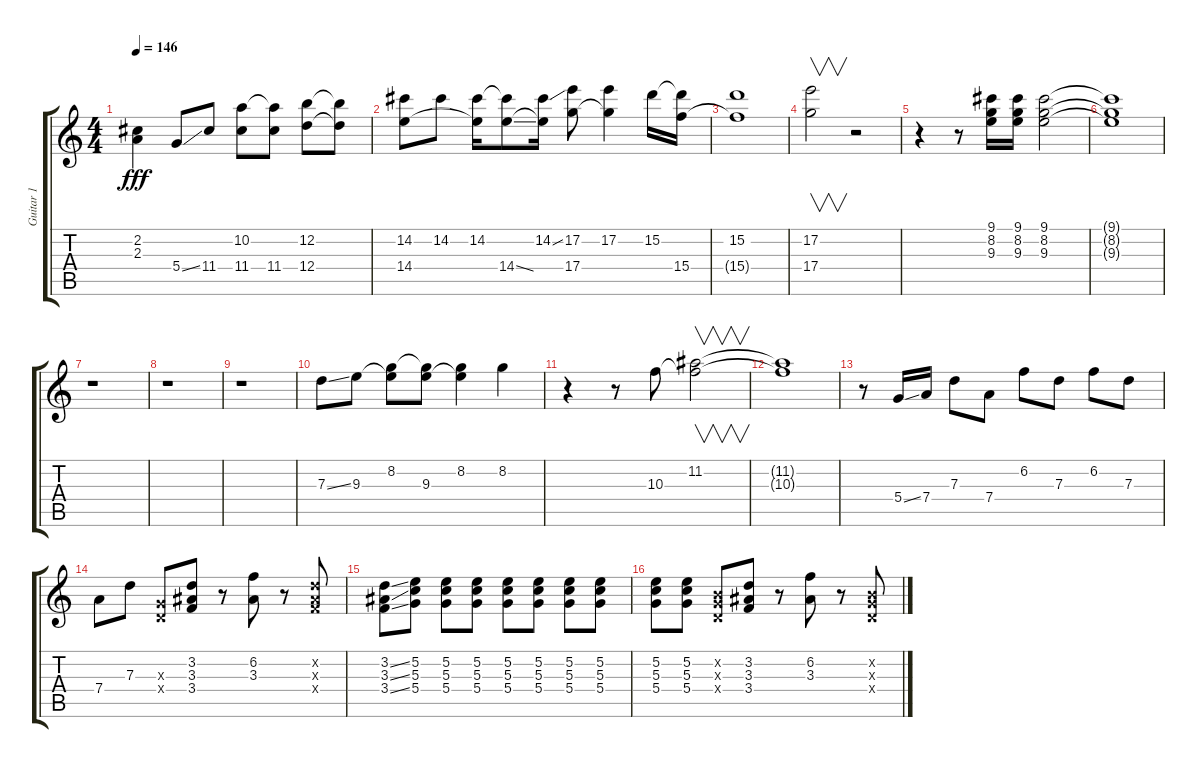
\track ("Guitar 1" "Guitar 1") {instrument electricguitarclean}
\staff {score tabs}
\tuning (E4 B3 G3 D3 A2 E2) {hide}
\ts (4 4)
\tempo 146
\clef g2
\ks c
(2.2 2.3).4{dy fff} 5.4{ss}.8 11.4.8 (10.2 11.4).8 (10.2{t} 11.4).8 (12.2 12.4).8 (12.2{t} 12.4{t}).8 |
(14.2 14.4).8 14.2.8 (14.2 14.4{t}).16 (14.2{t} 14.4{ss}).8 (14.2{ss} 14.4{t}).16 (17.2 17.4).8 (17.2 17.4{t}).4 15.2.16 (15.2{t} 15.4).16 |
(15.2 15.4{t}).1 |
(17.2 17.4).2{v} r.2 |
r.4 r.8 (9.1 8.2 9.3).16 (9.1 8.2 9.3).16 (9.1 8.2 9.3).2 |
(9.1{t} 8.2{t} 9.3{t}).1 |
r.1 |
r.1 |
r.1 |
7.3{ss}.8 9.3.8 (8.2 9.3{t}).8 (8.2{t} 9.3).8 (8.2 9.3{t}).4 8.2.4 |
r.4 r.8 10.3.8 (11.2 10.3{t}).2{v} |
(11.2{t} 10.3{t}).1 |
r.8 5.4{ss}.16 7.4.16 7.3.8 7.4.8 6.2.8 7.3.8 6.2.8 7.3.8 |
7.4.8 7.3.8 (0.3{x} 0.4{x}).8 (3.2 3.3 3.4).8 r.8 (6.2 3.3).8 r.8 (3.2{x} 3.3{x} 3.4{x}).8 |
(3.2{ss} 3.3{ss} 3.4{ss}).8 (5.2 5.3 5.4).8 (5.2 5.3 5.4).8 (5.2 5.3 5.4).8 (5.2 5.3 5.4).8 (5.2 5.3 5.4).8 (5.2 5.3 5.4).8 (5.2 5.3 5.4).8 |
(5.2 5.3 5.4).8 (5.2 5.3 5.4).8 (0.2{x} 0.3{x} 0.4{x}).8 (3.2 3.3 3.4).8 r.8 (6.2 3.3).8 r.8 (0.2{x} 0.3{x} 0.4{x}).8
